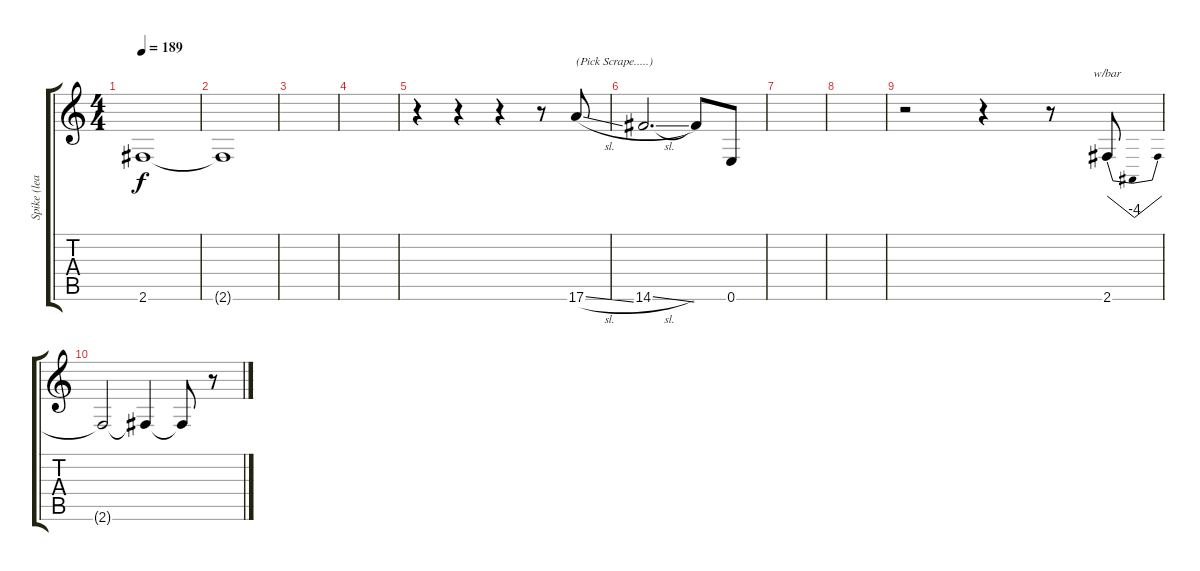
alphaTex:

\track ("Spike (leads)" "Spike (lea") {instrument distortionguitar}
\staff {score tabs}
\tuning (E4 B3 G3 D3 A2 E2) {hide}
\ts (4 4)
\tempo 189
\clef g2
\ks c
2.6{t}.1{dy f} |
2.6{t}.1 |
|
|
r.4 r.4 r.4 r.8 17.6{sl}.8{txt "(Pick Scrape.....)"} |
14.6{sl}.2{d} 14.6{t}.8 0.6.8 |
|
|
r.2 r.4 r.8 2.6.8{tbe (dip default 0 0 39 -16 60 0)} |
2.6{t}.2 2.6{t}.4 2.6{t}.8 r.8
